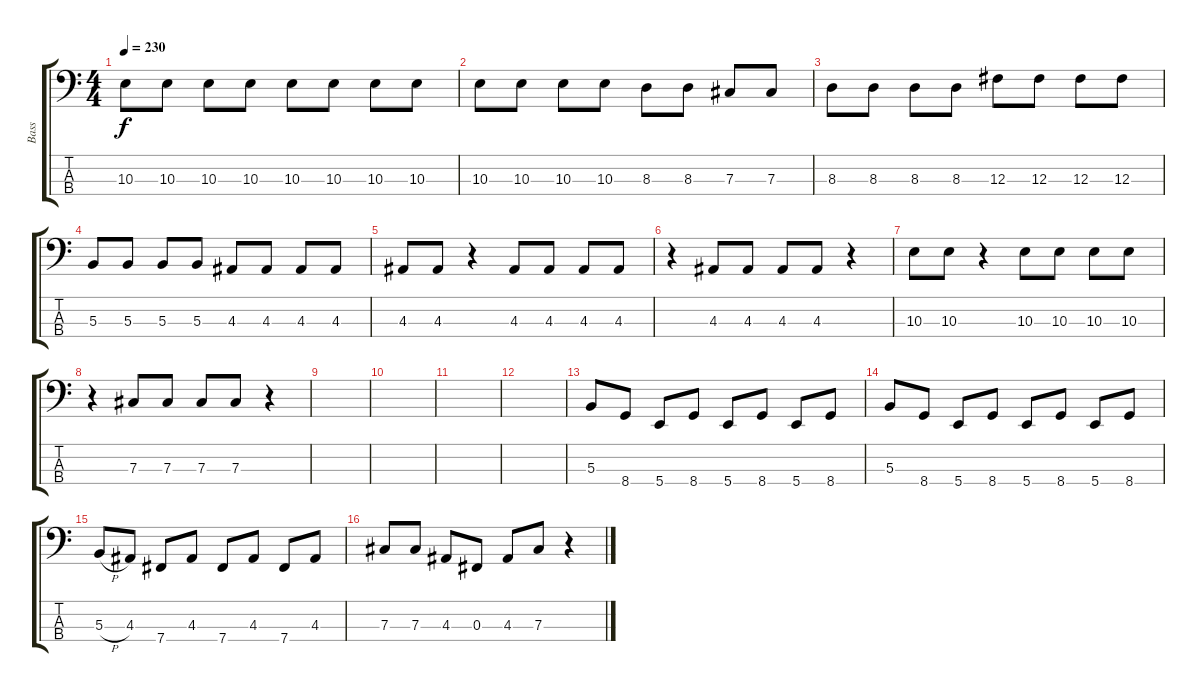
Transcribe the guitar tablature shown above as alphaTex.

\track ("Bass" "Bass") {instrument electricbassfinger}
\staff {score tabs}
\tuning (E2 B1 Gb1 B0) {hide}
\ts (4 4)
\tempo 230
\clef f4
\ks c
10.3.8{dy f} 10.3.8 10.3.8 10.3.8 10.3.8 10.3.8 10.3.8 10.3.8 |
10.3.8 10.3.8 10.3.8 10.3.8 8.3.8 8.3.8 7.3.8 7.3.8 |
8.3.8 8.3.8 8.3.8 8.3.8 12.3.8 12.3.8 12.3.8 12.3.8 |
5.3.8 5.3.8 5.3.8 5.3.8 4.3.8 4.3.8 4.3.8 4.3.8 |
4.3.8 4.3.8 r.4 4.3.8 4.3.8 4.3.8 4.3.8 |
r.4 4.3.8 4.3.8 4.3.8 4.3.8 r.4 |
10.3.8 10.3.8 r.4 10.3.8 10.3.8 10.3.8 10.3.8 |
r.4 7.3.8 7.3.8 7.3.8 7.3.8 r.4 |
|
|
|
|
5.3.8 8.4.8 5.4.8 8.4.8 5.4.8 8.4.8 5.4.8 8.4.8 |
5.3.8 8.4.8 5.4.8 8.4.8 5.4.8 8.4.8 5.4.8 8.4.8 |
5.3{h}.8 4.3.8 7.4.8 4.3.8 7.4.8 4.3.8 7.4.8 4.3.8 |
7.3.8 7.3.8 4.3.8 0.3.8 4.3.8 7.3.8 r.4
